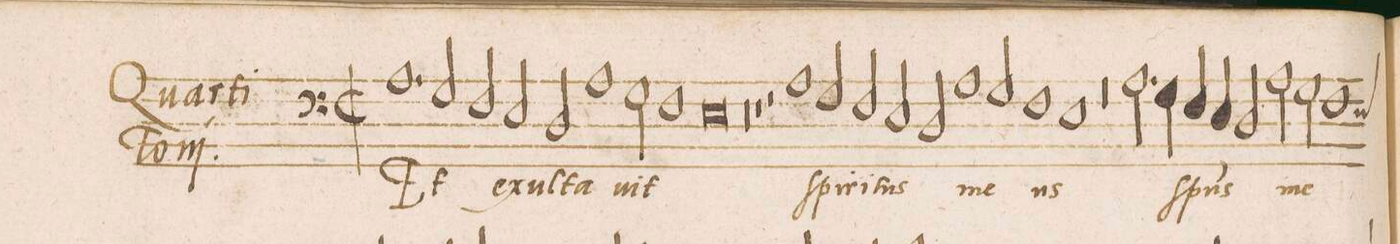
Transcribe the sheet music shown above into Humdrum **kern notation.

**kern	**text
*I"BASVS	*
*clefF4	*
*k[]	*
*met(C|)	*
*M2/1	*
1.A	Et
2G/	.
=2-	=2-
2F/	.
2E/	e-
2D/	-xul-
1A\	-ta-
=3-	=3-
2G\	-uit
1F	.
=4-	=4-
0E	.
=5-	=5-
0r	.
=6-	=6-
1r	.
2r	.
1A\	ſpi-
=7-	=7-
2G/	-ri-
2F/	-tus
2E/	.
=8-	=8-
2D/	.
1A	me-
2G/	.
=9-	=9-
1F	.
1E	-us
=10-	=10-
0r	.
=11-	=11-
2.A\	.
4G\	.
4F/	ſp(i)-
4E/	-ri-
2D/	-(tu)s
=12-	=12-
2A\	me-
2G\	.
1F	.
*custos:E	*
=13-	=13-
*-	*-
